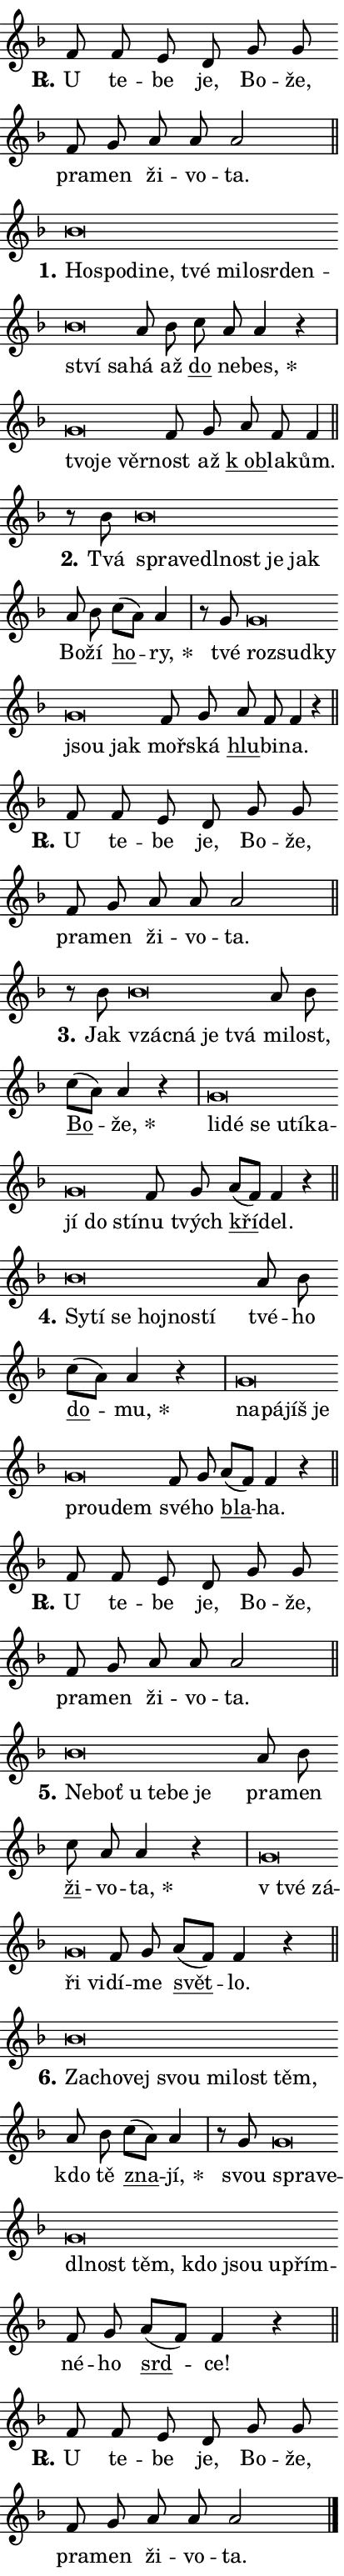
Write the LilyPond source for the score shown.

\version "2.24.0"
\header { tagline = "" }
\paper {
  indent = 0\cm
  top-margin = 0\cm
  right-margin = 0.13\cm % to fit lyric hyphens
  bottom-margin = 0\cm
  left-margin = 0\cm
  paper-width = 7\cm
  page-breaking = #ly:one-page-breaking
  system-system-spacing.basic-distance = #11
  score-system-spacing.basic-distance = #11
  ragged-last = ##f
}


%% Author: Thomas Morley
%% https://lists.gnu.org/archive/html/lilypond-user/2020-05/msg00002.html
#(define (line-position grob)
"Returns position of @var[grob} in current system:
   @code{'start}, if at first time-step
   @code{'end}, if at last time-step
   @code{'middle} otherwise
"
  (let* ((col (ly:item-get-column grob))
         (ln (ly:grob-object col 'left-neighbor))
         (rn (ly:grob-object col 'right-neighbor))
         (col-to-check-left (if (ly:grob? ln) ln col))
         (col-to-check-right (if (ly:grob? rn) rn col))
         (break-dir-left
           (and
             (ly:grob-property col-to-check-left 'non-musical #f)
             (ly:item-break-dir col-to-check-left)))
         (break-dir-right
           (and
             (ly:grob-property col-to-check-right 'non-musical #f)
             (ly:item-break-dir col-to-check-right))))
        (cond ((eqv? 1 break-dir-left) 'start)
              ((eqv? -1 break-dir-right) 'end)
              (else 'middle))))

#(define (tranparent-at-line-position vctor)
  (lambda (grob)
  "Relying on @code{line-position} select the relevant enry from @var{vctor}.
Used to determine transparency,"
    (case (line-position grob)
      ((end) (not (vector-ref vctor 0)))
      ((middle) (not (vector-ref vctor 1)))
      ((start) (not (vector-ref vctor 2))))))

noteHeadBreakVisibility =
#(define-music-function (break-visibility)(vector?)
"Makes @code{NoteHead}s transparent relying on @var{break-visibility}"
#{
  \override NoteHead.transparent =
    #(tranparent-at-line-position break-visibility)
#})

#(define delete-ledgers-for-transparent-note-heads
  (lambda (grob)
    "Reads whether a @code{NoteHead} is transparent.
If so this @code{NoteHead} is removed from @code{'note-heads} from
@var{grob}, which is supposed to be @code{LedgerLineSpanner}.
As a result ledgers are not printed for this @code{NoteHead}"
    (let* ((nhds-array (ly:grob-object grob 'note-heads))
           (nhds-list
             (if (ly:grob-array? nhds-array)
                 (ly:grob-array->list nhds-array)
                 '()))
           ;; Relies on the transparent-property being done before
           ;; Staff.LedgerLineSpanner.after-line-breaking is executed.
           ;; This is fragile ...
           (to-keep
             (remove
               (lambda (nhd)
                 (ly:grob-property nhd 'transparent #f))
               nhds-list)))
      ;; TODO find a better method to iterate over grob-arrays, similiar
      ;; to filter/remove etc for lists
      ;; For now rebuilt from scratch
      (set! (ly:grob-object grob 'note-heads)  '())
      (for-each
        (lambda (nhd)
          (ly:pointer-group-interface::add-grob grob 'note-heads nhd))
        to-keep))))

squashNotes = {
  \override NoteHead.X-extent = #'(-0.2 . 0.2)
  \override NoteHead.Y-extent = #'(-0.75 . 0)
  \override NoteHead.stencil =
    #(lambda (grob)
       (let ((pos (ly:grob-property grob 'staff-position)))
         (begin
           (if (< pos -7) (display "ERROR: Lower brevis then expected\n") (display ""))
           (if (<= pos -6) ly:text-interface::print ly:note-head::print))))
}
unSquashNotes = {
  \revert NoteHead.X-extent
  \revert NoteHead.Y-extent
  \revert NoteHead.stencil
}

hideNotes = \noteHeadBreakVisibility #begin-of-line-visible
unHideNotes = \noteHeadBreakVisibility #all-visible

% work-around for resetting accidentals
% https://lilypond.org/doc/v2.23/Documentation/notation/displaying-rhythms#unmetered-music
cadenzaMeasure = {
  \cadenzaOff
  \partial 1024 s1024
  \cadenzaOn
}

#(define-markup-command (accent layout props text) (markup?)
  "Underline accented syllable"
  (interpret-markup layout props
    #{\markup \override #'(offset . 4.3) \underline { #text }#}))

responsum = \markup \concat {
  "R" \hspace #-1.05 \path #0.1 #'((moveto 0 0.07) (lineto 0.9 0.8)) \hspace #0.05 "."
}

spaceSize = #0.6828661417322834 % exact space size for TeX Gyre Schola

\layout {
  \context {
    \Staff
    \remove "Time_signature_engraver"
    \override LedgerLineSpanner.after-line-breaking = #delete-ledgers-for-transparent-note-heads
  }
  \context {
    \Lyrics {
      \override LyricSpace.minimum-distance = \spaceSize
      \override LyricText.font-name = #"TeX Gyre Schola"
      \override LyricText.font-size = 1
      \override StanzaNumber.font-name = #"TeX Gyre Schola Bold"
      \override StanzaNumber.font-size = 1
    }
  }
  \context {
    \Score 
    \override NoteHead.text =
      #(lambda (grob) 
        (let ((pos (ly:grob-property grob 'staff-position)))
          #{\markup {
            \combine
              \halign #-0.55 \raise #(if (= pos -6) 0 0.5) \override #'(thickness . 2) \draw-line #'(3.2 . 0)
              \musicglyph "noteheads.sM1"
          }#}))
  }
}

% magnetic-lyrics.ily
%
%   written by
%     Jean Abou Samra <jean@abou-samra.fr>
%     Werner Lemberg <wl@gnu.org>
%
%   adapted by
%     Jiri Hon <jiri.hon@gmail.com>
%
% Version 2022-Apr-15

% https://www.mail-archive.com/lilypond-user@gnu.org/msg149350.html

#(define (Left_hyphen_pointer_engraver context)
   "Collect syllable-hyphen-syllable occurrences in lyrics and store
them in properties.  This engraver only looks to the left.  For
example, if the lyrics input is @code{foo -- bar}, it does the
following.

@itemize @bullet
@item
Set the @code{text} property of the @code{LyricHyphen} grob between
@q{foo} and @q{bar} to @code{foo}.

@item
Set the @code{left-hyphen} property of the @code{LyricText} grob with
text @q{foo} to the @code{LyricHyphen} grob between @q{foo} and
@q{bar}.
@end itemize

Use this auxiliary engraver in combination with the
@code{lyric-@/text::@/apply-@/magnetic-@/offset!} hook."
   (let ((hyphen #f)
         (text #f))
     (make-engraver
      (acknowledgers
       ((lyric-syllable-interface engraver grob source-engraver)
        (set! text grob)))
      (end-acknowledgers
       ((lyric-hyphen-interface engraver grob source-engraver)
        ;(when (not (grob::has-interface grob 'lyric-space-interface))
          (set! hyphen grob)));)
      ((stop-translation-timestep engraver)
       (when (and text hyphen)
         (ly:grob-set-object! text 'left-hyphen hyphen))
       (set! text #f)
       (set! hyphen #f)))))

#(define (lyric-text::apply-magnetic-offset! grob)
   "If the space between two syllables is less than the value in
property @code{LyricText@/.details@/.squash-threshold}, move the right
syllable to the left so that it gets concatenated with the left
syllable.

Use this function as a hook for
@code{LyricText@/.after-@/line-@/breaking} if the
@code{Left_@/hyphen_@/pointer_@/engraver} is active."
   (let ((hyphen (ly:grob-object grob 'left-hyphen #f)))
     (when hyphen
       (let ((left-text (ly:spanner-bound hyphen LEFT)))
         (when (grob::has-interface left-text 'lyric-syllable-interface)
           (let* ((common (ly:grob-common-refpoint grob left-text X))
                  (this-x-ext (ly:grob-extent grob common X))
                  (left-x-ext
                   (begin
                     ;; Trigger magnetism for left-text.
                     (ly:grob-property left-text 'after-line-breaking)
                     (ly:grob-extent left-text common X)))
                  ;; `delta` is the gap width between two syllables.
                  (delta (- (interval-start this-x-ext)
                            (interval-end left-x-ext)))
                  (details (ly:grob-property grob 'details))
                  (threshold (assoc-get 'squash-threshold details 0.2)))
             (when (< delta threshold)
               (let* (;; We have to manipulate the input text so that
                      ;; ligatures crossing syllable boundaries are not
                      ;; disabled.  For languages based on the Latin
                      ;; script this is essentially a beautification.
                      ;; However, for non-Western scripts it can be a
                      ;; necessity.
                      (lt (ly:grob-property left-text 'text))
                      (rt (ly:grob-property grob 'text))
                      (is-space (grob::has-interface hyphen 'lyric-space-interface))
                      (space (if is-space " " ""))
                      (extra-delta (if is-space spaceSize 0))
                      ;; Append new syllable.
                      (ltrt-space (if (and (string? lt) (string? rt))
                                (string-append lt space rt)
                                (make-concat-markup (list lt space rt))))
                      ;; Right-align `ltrt` to the right side.
                      (ltrt-space-markup (grob-interpret-markup
                               grob
                               (make-translate-markup
                                (cons (interval-length this-x-ext) 0)
                                (make-right-align-markup ltrt-space)))))
                 (begin
                   ;; Don't print `left-text`.
                   (ly:grob-set-property! left-text 'stencil #f)
                   ;; Set text and stencil (which holds all collected
                   ;; syllables so far) and shift it to the left.
                   (ly:grob-set-property! grob 'text ltrt-space)
                   (ly:grob-set-property! grob 'stencil ltrt-space-markup)
                   (ly:grob-translate-axis! grob (- (- delta extra-delta)) X))))))))))


#(define (lyric-hyphen::displace-bounds-first grob)
   ;; Make very sure this callback isn't triggered too early.
   (let ((left (ly:spanner-bound grob LEFT))
         (right (ly:spanner-bound grob RIGHT)))
     (ly:grob-property left 'after-line-breaking)
     (ly:grob-property right 'after-line-breaking)
     (ly:lyric-hyphen::print grob)))

squashThreshold = #0.4

\layout {
  \context {
    \Lyrics
    \consists #Left_hyphen_pointer_engraver
    \override LyricText.after-line-breaking =
      #lyric-text::apply-magnetic-offset!
    \override LyricHyphen.stencil = #lyric-hyphen::displace-bounds-first
    \override LyricText.details.squash-threshold = \squashThreshold
    \override LyricHyphen.minimum-distance = 0
    \override LyricHyphen.minimum-length = \squashThreshold
  }
}

squashText = \override LyricText.details.squash-threshold = 9999
unSquashText = \override LyricText.details.squash-threshold = \squashThreshold

leftText = \override LyricText.self-alignment-X = #LEFT
unLeftText = \revert LyricText.self-alignment-X

starOffset = #(lambda (grob) 
                (let ((x_offset (ly:self-alignment-interface::aligned-on-x-parent grob)))
                  (if (= x_offset 0) 0 (+ x_offset 1.2))))

star = #(define-music-function (syllable)(string?)
"Append star separator at the end of a syllable"
#{
  \once \override LyricText.X-offset = #starOffset
  \lyricmode { \markup {
    #syllable
    \override #'((font-name . "TeX Gyre Schola Bold")) \hspace #0.2 \lower #0.65 \larger "*"
  } }
#})

starAccent = #(define-music-function (syllable)(string?)
"Append star separator at the end of a syllable and make accent"
#{
  \once \override LyricText.X-offset = #starOffset
  \lyricmode { \markup {
    \accent #syllable
    \override #'((font-name . "TeX Gyre Schola Bold")) \hspace #0.2 \lower #0.65 \larger "*"
  } }
#})

breath = #(define-music-function (syllable)(string?)
"Append breathing indicator at the end of a syllable"
#{
  \lyricmode { \markup { #syllable "+" } }
#})

optionalBreath = #(define-music-function (syllable)(string?)
"Append optional breathing indicator at the end of a syllable"
#{
  \lyricmode { \markup { #syllable "(+)" } }
#})


\score {
    <<
        \new Voice = "melody" { \cadenzaOn \key f \major \relative { f'8 f e d \bar "" g g \bar "" f g a a a2 \cadenzaMeasure \bar "||" \break } }
        \new Lyrics \lyricsto "melody" { \lyricmode { \set stanza = \responsum
U te -- be je, Bo -- že, pra -- men ži -- vo -- ta. } }
    >>
    \layout {}
}

\score {
    <<
        \new Voice = "melody" { \cadenzaOn \key f \major \relative { \squashNotes bes'\breve*1/16 \hideNotes \breve*1/16 \bar "" \breve*1/16 \bar "" \breve*1/16 \bar "" \breve*1/16 \bar "" \breve*1/16 \bar "" \breve*1/16 \bar "" \breve*1/16 \bar "" \breve*1/16 \bar "" \breve*1/16 \breve*1/16 \bar "" \unHideNotes \unSquashNotes a8 bes \bar "" c a a4 r \cadenzaMeasure \bar "|" \squashNotes g\breve*1/16 \hideNotes \breve*1/16 \breve*1/16 \bar "" \unHideNotes \unSquashNotes f8 g \bar "" a f f4 \cadenzaMeasure \bar "||" \break } }
        \new Lyrics \lyricsto "melody" { \lyricmode { \set stanza = "1."
\leftText Ho -- \squashText spo -- di -- ne, tvé mi -- lo -- sr -- den -- ství sa -- \unLeftText \unSquashText há až \markup \accent do ne -- \star bes, \leftText tvo -- \squashText je věr -- \unLeftText \unSquashText nost až \markup \accent "k ob" -- la -- kům. } }
    >>
    \layout {}
}

\score {
    <<
        \new Voice = "melody" { \cadenzaOn \key f \major \relative { r8 bes'8 \squashNotes bes\breve*1/16 \hideNotes \breve*1/16 \bar "" \breve*1/16 \bar "" \breve*1/16 \bar "" \breve*1/16 \breve*1/16 \bar "" \unHideNotes \unSquashNotes a8 bes \bar "" c[( a)] a4 \cadenzaMeasure \bar "|" r8 g8 \squashNotes g\breve*1/16 \hideNotes \breve*1/16 \bar "" \breve*1/16 \bar "" \breve*1/16 \breve*1/16 \bar "" \unHideNotes \unSquashNotes f8 g \bar "" a f f4 r \cadenzaMeasure \bar "||" \break } }
        \new Lyrics \lyricsto "melody" { \lyricmode { \set stanza = "2."
Tvá \leftText spra -- \squashText ve -- dl -- nost je jak \unLeftText \unSquashText Bo -- ží \markup \accent ho -- \star ry, tvé \leftText roz -- \squashText sud -- ky jsou jak \unLeftText \unSquashText moř -- ská \markup \accent hlu -- bi -- na. } }
    >>
    \layout {}
}

\score {
    <<
        \new Voice = "melody" { \cadenzaOn \key f \major \relative { f'8 f e d \bar "" g g \bar "" f g a a a2 \cadenzaMeasure \bar "||" \break } }
        \new Lyrics \lyricsto "melody" { \lyricmode { \set stanza = \responsum
U te -- be je, Bo -- že, pra -- men ži -- vo -- ta. } }
    >>
    \layout {}
}

\score {
    <<
        \new Voice = "melody" { \cadenzaOn \key f \major \relative { r8 bes'8 \squashNotes bes\breve*1/16 \hideNotes \breve*1/16 \bar "" \breve*1/16 \breve*1/16 \bar "" \unHideNotes \unSquashNotes a8 bes \bar "" c[( a)] a4 r \cadenzaMeasure \bar "|" \squashNotes g\breve*1/16 \hideNotes \breve*1/16 \bar "" \breve*1/16 \bar "" \breve*1/16 \bar "" \breve*1/16 \bar "" \breve*1/16 \bar "" \breve*1/16 \bar "" \breve*1/16 \breve*1/16 \bar "" \unHideNotes \unSquashNotes f8 g \bar "" a[( f)] f4 r \cadenzaMeasure \bar "||" \break } }
        \new Lyrics \lyricsto "melody" { \lyricmode { \set stanza = "3."
Jak \leftText vzác -- \squashText ná je tvá \unLeftText \unSquashText mi -- lost, \markup \accent Bo -- \star že, \leftText li -- \squashText dé se u -- tí -- ka -- jí do stí -- \unLeftText \unSquashText nu tvých \markup \accent kří -- del. } }
    >>
    \layout {}
}

\score {
    <<
        \new Voice = "melody" { \cadenzaOn \key f \major \relative { \squashNotes bes'\breve*1/16 \hideNotes \breve*1/16 \bar "" \breve*1/16 \bar "" \breve*1/16 \bar "" \breve*1/16 \breve*1/16 \bar "" \unHideNotes \unSquashNotes a8 bes \bar "" c[( a)] a4 r \cadenzaMeasure \bar "|" \squashNotes g\breve*1/16 \hideNotes \breve*1/16 \bar "" \breve*1/16 \bar "" \breve*1/16 \bar "" \breve*1/16 \breve*1/16 \bar "" \unHideNotes \unSquashNotes f8 g \bar "" a[( f)] f4 r \cadenzaMeasure \bar "||" \break } }
        \new Lyrics \lyricsto "melody" { \lyricmode { \set stanza = "4."
\leftText Sy -- \squashText tí se hoj -- no -- stí \unLeftText \unSquashText tvé -- ho \markup \accent do -- \star mu, \leftText na -- \squashText pá -- jíš je prou -- dem \unLeftText \unSquashText své -- ho \markup \accent bla -- ha. } }
    >>
    \layout {}
}

\score {
    <<
        \new Voice = "melody" { \cadenzaOn \key f \major \relative { f'8 f e d \bar "" g g \bar "" f g a a a2 \cadenzaMeasure \bar "||" \break } }
        \new Lyrics \lyricsto "melody" { \lyricmode { \set stanza = \responsum
U te -- be je, Bo -- že, pra -- men ži -- vo -- ta. } }
    >>
    \layout {}
}

\score {
    <<
        \new Voice = "melody" { \cadenzaOn \key f \major \relative { \squashNotes bes'\breve*1/16 \hideNotes \breve*1/16 \bar "" \breve*1/16 \bar "" \breve*1/16 \bar "" \breve*1/16 \breve*1/16 \bar "" \unHideNotes \unSquashNotes a8 bes \bar "" c a a4 r \cadenzaMeasure \bar "|" \squashNotes g\breve*1/16 \hideNotes \breve*1/16 \bar "" \breve*1/16 \breve*1/16 \bar "" \unHideNotes \unSquashNotes f8 g \bar "" a[( f)] f4 r \cadenzaMeasure \bar "||" \break } }
        \new Lyrics \lyricsto "melody" { \lyricmode { \set stanza = "5."
\leftText Ne -- \squashText boť u te -- be je \unLeftText \unSquashText pra -- men \markup \accent ži -- vo -- \star ta, \leftText "v tvé" \squashText zá -- ři vi -- \unLeftText \unSquashText dí -- me \markup \accent svět -- lo. } }
    >>
    \layout {}
}

\score {
    <<
        \new Voice = "melody" { \cadenzaOn \key f \major \relative { \squashNotes bes'\breve*1/16 \hideNotes \breve*1/16 \bar "" \breve*1/16 \bar "" \breve*1/16 \bar "" \breve*1/16 \bar "" \breve*1/16 \breve*1/16 \bar "" \unHideNotes \unSquashNotes a8 bes \bar "" c[( a)] a4 \cadenzaMeasure \bar "|" r8 g8 \squashNotes g\breve*1/16 \hideNotes \breve*1/16 \bar "" \breve*1/16 \bar "" \breve*1/16 \bar "" \breve*1/16 \bar "" \breve*1/16 \bar "" \breve*1/16 \bar "" \breve*1/16 \breve*1/16 \bar "" \unHideNotes \unSquashNotes f8 g \bar "" a[( f)] f4 r \cadenzaMeasure \bar "||" \break } }
        \new Lyrics \lyricsto "melody" { \lyricmode { \set stanza = "6."
\leftText Za -- \squashText cho -- vej svou mi -- lost těm, \unLeftText \unSquashText kdo tě \markup \accent zna -- \star jí, svou \leftText spra -- \squashText ve -- dl -- nost těm, kdo jsou u -- přím -- \unLeftText \unSquashText né -- ho \markup \accent srd -- ce! } }
    >>
    \layout {}
}

\score {
    <<
        \new Voice = "melody" { \cadenzaOn \key f \major \relative { f'8 f e d \bar "" g g \bar "" f g a a a2 \cadenzaMeasure \bar "||" \break } \bar "|." }
        \new Lyrics \lyricsto "melody" { \lyricmode { \set stanza = \responsum
U te -- be je, Bo -- že, pra -- men ži -- vo -- ta. } }
    >>
    \layout {}
}
